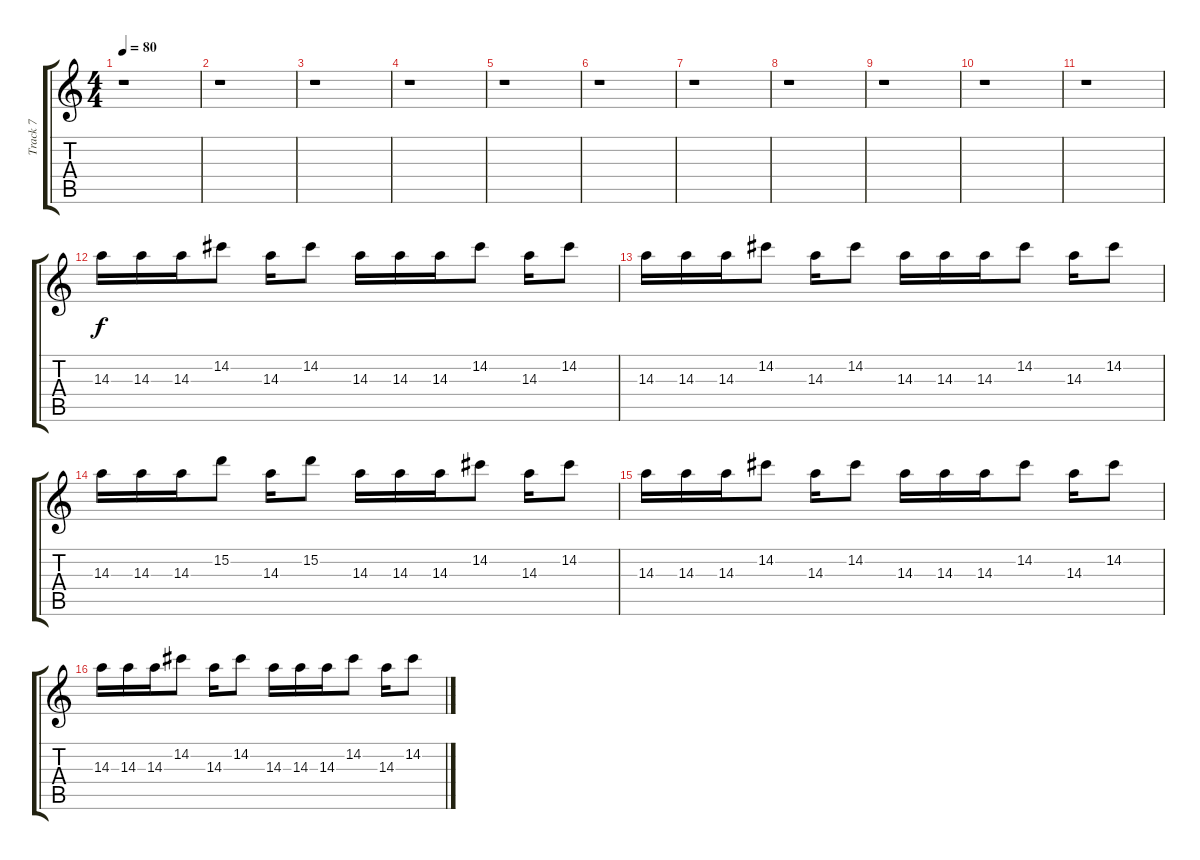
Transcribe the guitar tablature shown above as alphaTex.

\track ("Track 7" "Track 7") {instrument electricguitarclean}
\staff {score tabs}
\tuning (E4 B3 G3 D3 A2 E2) {hide}
\ts (4 4)
\tempo 80
\clef g2
\ks c
r.1{dy p} |
r.1 |
r.1 |
r.1 |
r.1 |
r.1 |
r.1 |
r.1 |
r.1 |
r.1 |
r.1 |
14.3.16{dy f} 14.3.16 14.3.16 14.2.8 14.3.16 14.2.8 14.3.16 14.3.16 14.3.16 14.2.8 14.3.16 14.2.8 |
14.3.16 14.3.16 14.3.16 14.2.8 14.3.16 14.2.8 14.3.16 14.3.16 14.3.16 14.2.8 14.3.16 14.2.8 |
14.3.16 14.3.16 14.3.16 15.2.8 14.3.16 15.2.8 14.3.16 14.3.16 14.3.16 14.2.8 14.3.16 14.2.8 |
14.3.16 14.3.16 14.3.16 14.2.8 14.3.16 14.2.8 14.3.16 14.3.16 14.3.16 14.2.8 14.3.16 14.2.8 |
14.3.16 14.3.16 14.3.16 14.2.8 14.3.16 14.2.8 14.3.16 14.3.16 14.3.16 14.2.8 14.3.16 14.2.8
